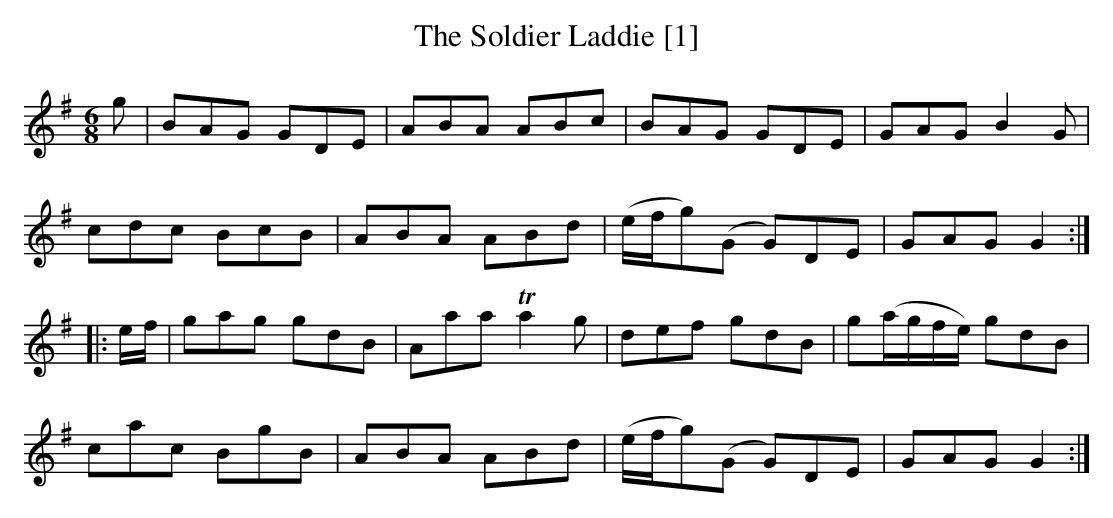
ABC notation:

X:1
T:Soldier Laddie [1], The
M:6/8
L:1/8
K:G
g|BAG GDE|ABA ABc|BAG GDE|GAG B2G|
cdc BcB|ABA ABd|(e/f/g)(G G)DE|GAG G2:|
|:e/f/|gag gdB|Aaa Ta2g|def gdB|g(a/g/f/e/) gdB|
cac BgB|ABA ABd|(e/f/g)(G G)DE|GAG G2:|]
